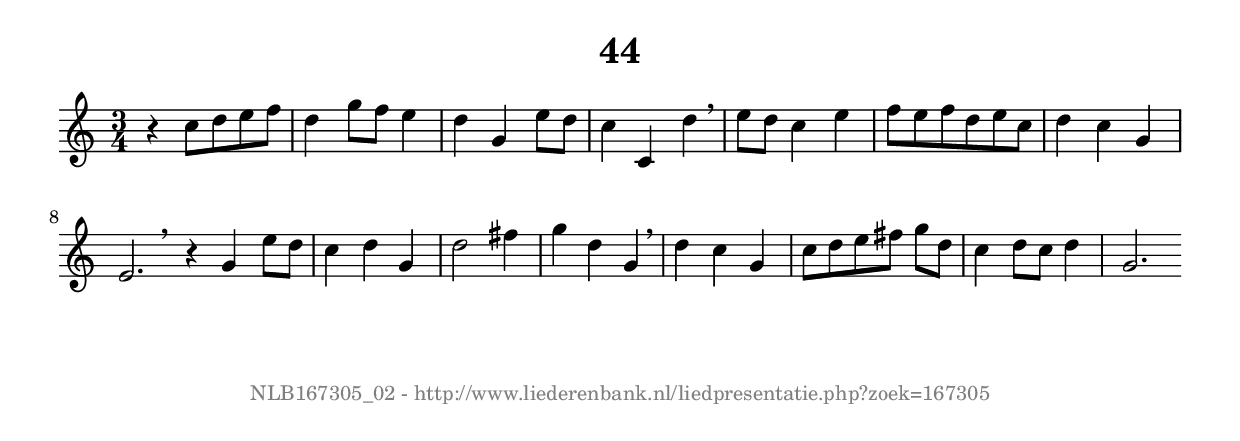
%
% produced by wce2krn 1.64 (7 June 2014)
%
\version"2.16"
#(append! paper-alist '(("long" . (cons (* 210 mm) (* 2000 mm)))))
#(set-default-paper-size "long")
sb = {\breathe}
mBreak = {\breathe }
bBreak = {\breathe }
x = {\once\override NoteHead #'style = #'cross }
gl=\glissando
itime={\override Staff.TimeSignature #'stencil = ##f }
ficta = {\once\set suggestAccidentals = ##t}
fine = {\once\override Score.RehearsalMark #'self-alignment-X = #1 \mark \markup {\italic{Fine}}}
dc = {\once\override Score.RehearsalMark #'self-alignment-X = #1 \mark \markup {\italic{D.C.}}}
dcf = {\once\override Score.RehearsalMark #'self-alignment-X = #1 \mark \markup {\italic{D.C. al Fine}}}
dcc = {\once\override Score.RehearsalMark #'self-alignment-X = #1 \mark \markup {\italic{D.C. al Coda}}}
ds = {\once\override Score.RehearsalMark #'self-alignment-X = #1 \mark \markup {\italic{D.S.}}}
dsf = {\once\override Score.RehearsalMark #'self-alignment-X = #1 \mark \markup {\italic{D.S. al Fine}}}
dsc = {\once\override Score.RehearsalMark #'self-alignment-X = #1 \mark \markup {\italic{D.S. al Coda}}}
pv = {\set Score.repeatCommands = #'((volta "1"))}
sv = {\set Score.repeatCommands = #'((volta "2"))}
tv = {\set Score.repeatCommands = #'((volta "3"))}
qv = {\set Score.repeatCommands = #'((volta "4"))}
xv = {\set Score.repeatCommands = #'((volta #f))}
\header{ tagline = ""
title = "44"
}
\score {{
\key c \major
\relative g'
{
\set melismaBusyProperties = #'()
\time 3/4
\tempo 4=120
\override Score.MetronomeMark #'transparent = ##t
\override Score.RehearsalMark #'break-visibility = #(vector #t #t #f)
r4 c8 d e f d4 g8 f e4 d g, e'8 d c4 c, d' \mBreak \bar "|"
e8 d c4 e f8 e f d e c d4 c g e2. \bar":|:" \bBreak
r4 g e'8 d c4 d g, d'2 fis4 g d g, \mBreak \bar "|"
d'4 c g c8 d e fis g[ d] c4 d8 c d4 g,2. \bar":|"
 }}
 \midi { }
 \layout {
            indent = 0.0\cm
}
}
\markup { \vspace #0 } \markup { \with-color #grey \fill-line { \center-column { \smaller "NLB167305_02 - http://www.liederenbank.nl/liedpresentatie.php?zoek=167305" } } }
